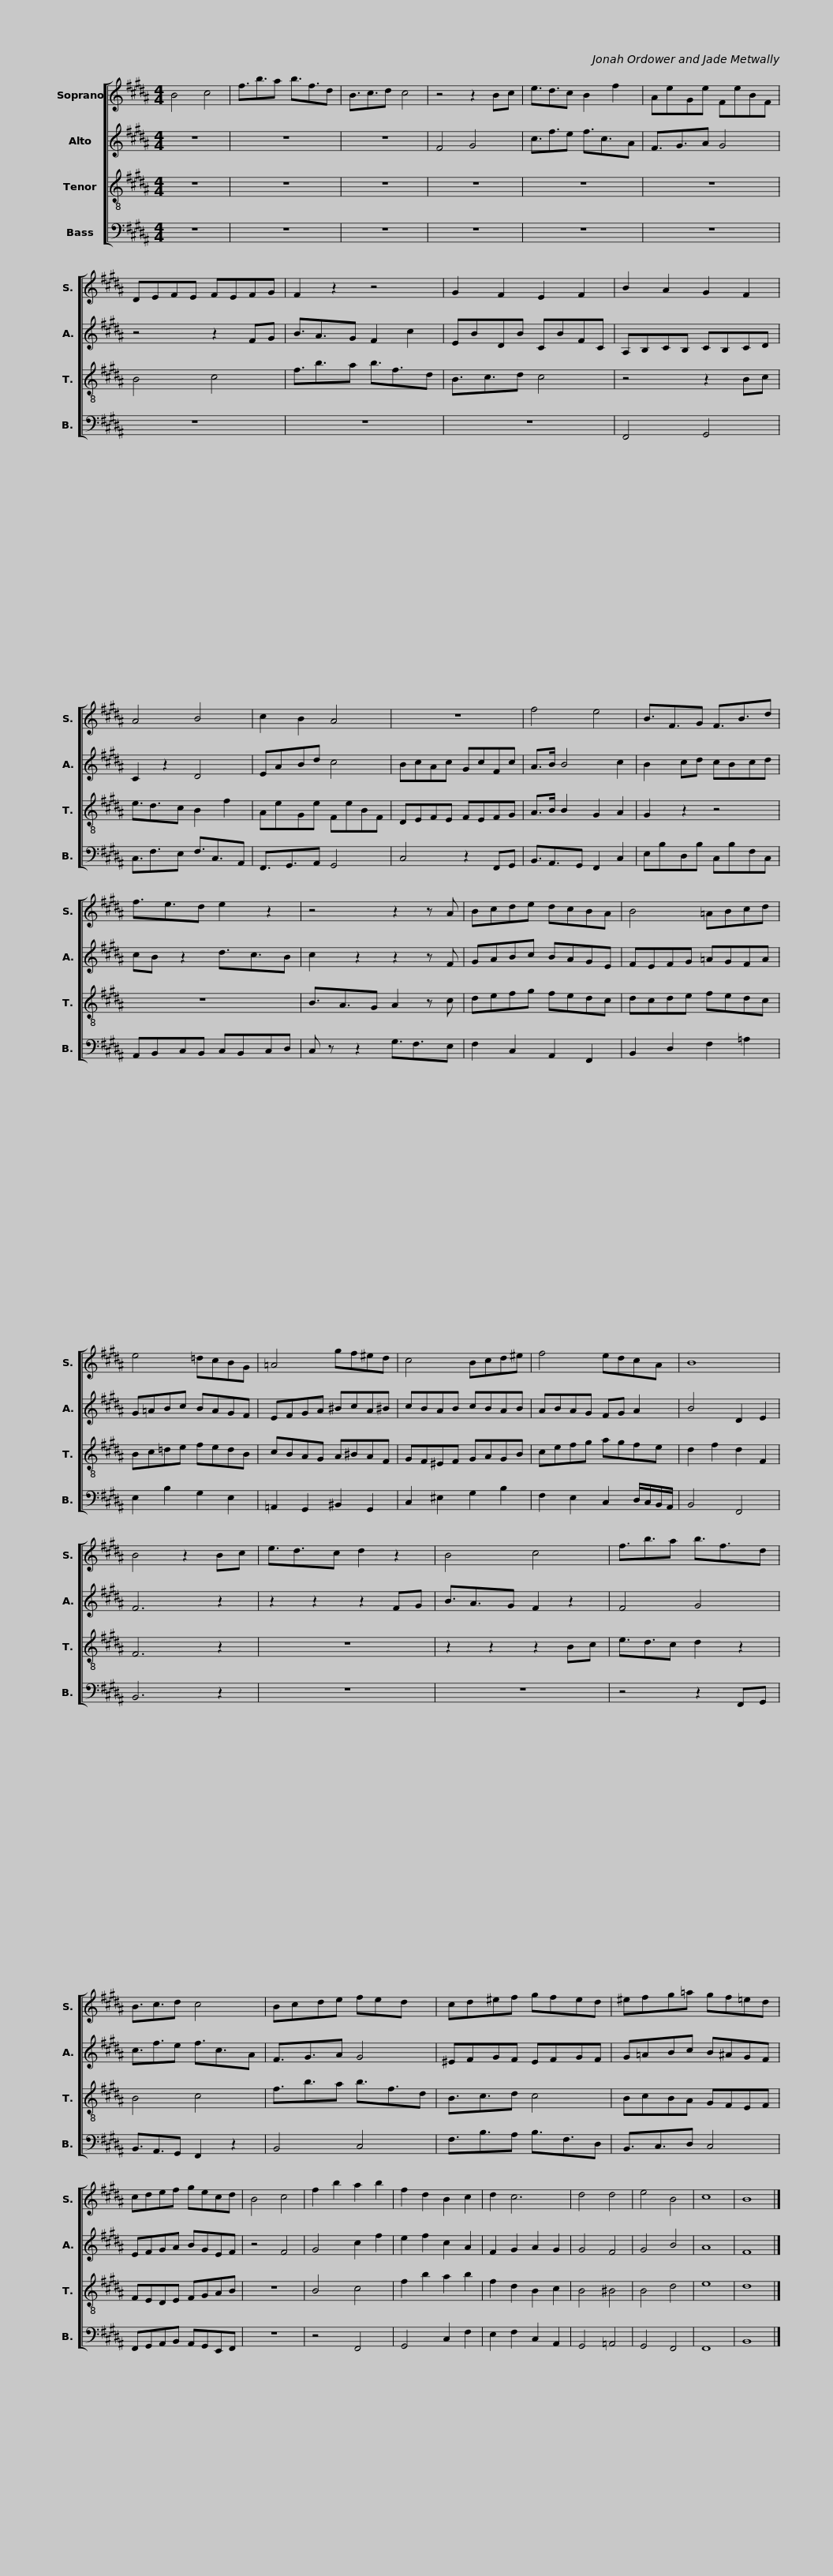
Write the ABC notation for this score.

X:1
%%score [ 1 2 3 4 ]
L:1/8
M:4/4
I:linebreak $
K:B
V:1 treble
V:2 treble
V:3 treble-8
V:4 bass
V:1
 B4 c4 | f3/2b3/2a b3/2f3/2d | B3/2c3/2d c4 | z4 z2 Bc | e3/2d3/2c B2 f2 | %5
 AeGe FeBF |$ DEFE FEFG | F2 z2 z4 | G2 F2 E2 F2 | B2 A2 G2 F2 |$ %10
 A4 B4 | c2 B2 A4 | z8 | f4 e4 | B3/2F3/2G F3/2B3/2d |$ %15
 f3/2e3/2d e2 z2 | z4 z2 z A | Bcde dcBA | B4 =ABcd |$ e4 =dcBG | %20
 =A4 gf^ed | c4 Bcd^e | f4 edcA |$ B8 | B4 z2 Bc | %25
 e3/2d3/2c d2 z2 | B4 c4 | f3/2b3/2a b3/2f3/2d | B3/2c3/2d c4 |$ Bcde fedx | %30
 cd^ef gfed | ^efg=a gf=ed | cdef gecd | B4 c4 |$ f2 b2 a2 b2 | %35
 f2 d2 B2 c2 | d2 c6 | d4 d4 | e4 B4 | c8 | %40
 B8 |] %41
V:2
 z8 | z8 | z8 | F4 G4 | c3/2f3/2e f3/2c3/2A | %5
 F3/2G3/2A G4 |$ z4 z2 FG | B3/2A3/2G F2 c2 | EBDB CBFC | A,B,CB, CB,CD |$ %10
 C2 z2 D4 | EABd c4 | BcAc GcFc | A>B B4 c2 | B2 cd cBcd |$ %15
 cB z2 d3/2c3/2B | c2 z2 z2 z F | GABc BAGE | FEFG =AGFA |$ G=ABc BAGF | %20
 EFGA ^BcA^B | cBAB cBAB | ABAG FG A2 |$ B4 D2 E2 | F6 z2 | %25
 z2 z2 z2 FG | B3/2A3/2G F2 z2 | F4 G4 | c3/2f3/2e f3/2c3/2A |$ F3/2G3/2A G4 | %30
 ^EFGF EFGF | G=ABc B^AGF | EFGA BGEF | z4 F4 |$ G4 c2 f2 | %35
 e2 f2 c2 A2 | F2 G2 A2 G2 | G4 F4 | G4 B4 | A8 | %40
 F8 |] %41
V:3
 z8 | z8 | z8 | z8 | z8 | %5
 z8 |$ B4 c4 | f3/2b3/2a b3/2f3/2d | B3/2c3/2d c4 | z4 z2 Bc |$ %10
 e3/2d3/2c B2 f2 | AeGe FeBF | DEFE FEFG | A>B B2 G2 A2 | G2 z2 z4 |$ %15
 z8 | B3/2A3/2G A2 z c | defg fedc | dcde fedc |$ Bc=de fedB | %20
 cBAG A^BAF | GF^EF GAGB | cefg agfe |$ d2 f2 d2 F2 | F6 z2 | %25
 z8 | z2 z2 z2 Bc | e3/2d3/2c d2 z2 | B4 c4 |$ f3/2b3/2a b3/2f3/2d | %30
 B3/2c3/2d c4 | BcBA GFEF | FEDE FGAB | z8 |$ B4 c4 | %35
 f2 b2 a2 b2 | f2 d2 B2 c2 | B4 ^B4 | B4 d4 | e8 | %40
 d8 |] %41
V:4
 z8 | z8 | z8 | z8 | z8 | %5
 z8 |$ z8 | z8 | z8 | F,,4 G,,4 |$ %10
 C,3/2F,3/2E, F,3/2C,3/2A,, | F,,3/2G,,3/2A,, G,,4 | C,4 z2 F,,G,, | B,,3/2A,,3/2G,, F,,2 C,2 | E,B,D,B, C,B,F,C, |$ %15
 A,,B,,C,B,, C,B,,C,D, | C, z z2 G,3/2F,3/2E, | F,2 C,2 A,,2 F,,2 | B,,2 D,2 F,2 =A,2 |$ E,2 B,2 G,2 E,2 | %20
 =A,,2 G,,2 ^B,,2 G,,2 | C,2 ^E,2 G,2 B,2 | F,2 E,2 C,2 D,/C,/B,,/A,,/ |$ B,,4 F,,4 | B,,6 z2 | %25
 z8 | z8 | z4 z2 F,,G,, | B,,3/2A,,3/2G,, F,,2 z2 |$ B,,4 C,4 | %30
 F,3/2B,3/2A, B,3/2F,3/2D, | B,,3/2C,3/2D, C,4 | F,,G,,A,,B,, A,,G,,E,,F,, | z8 |$ z4 F,,4 | %35
 G,,4 C,2 F,2 | E,2 F,2 C,2 A,,2 | G,,4 =A,,4 | G,,4 F,,4 | F,,8 | %40
 B,,8 |] %41
